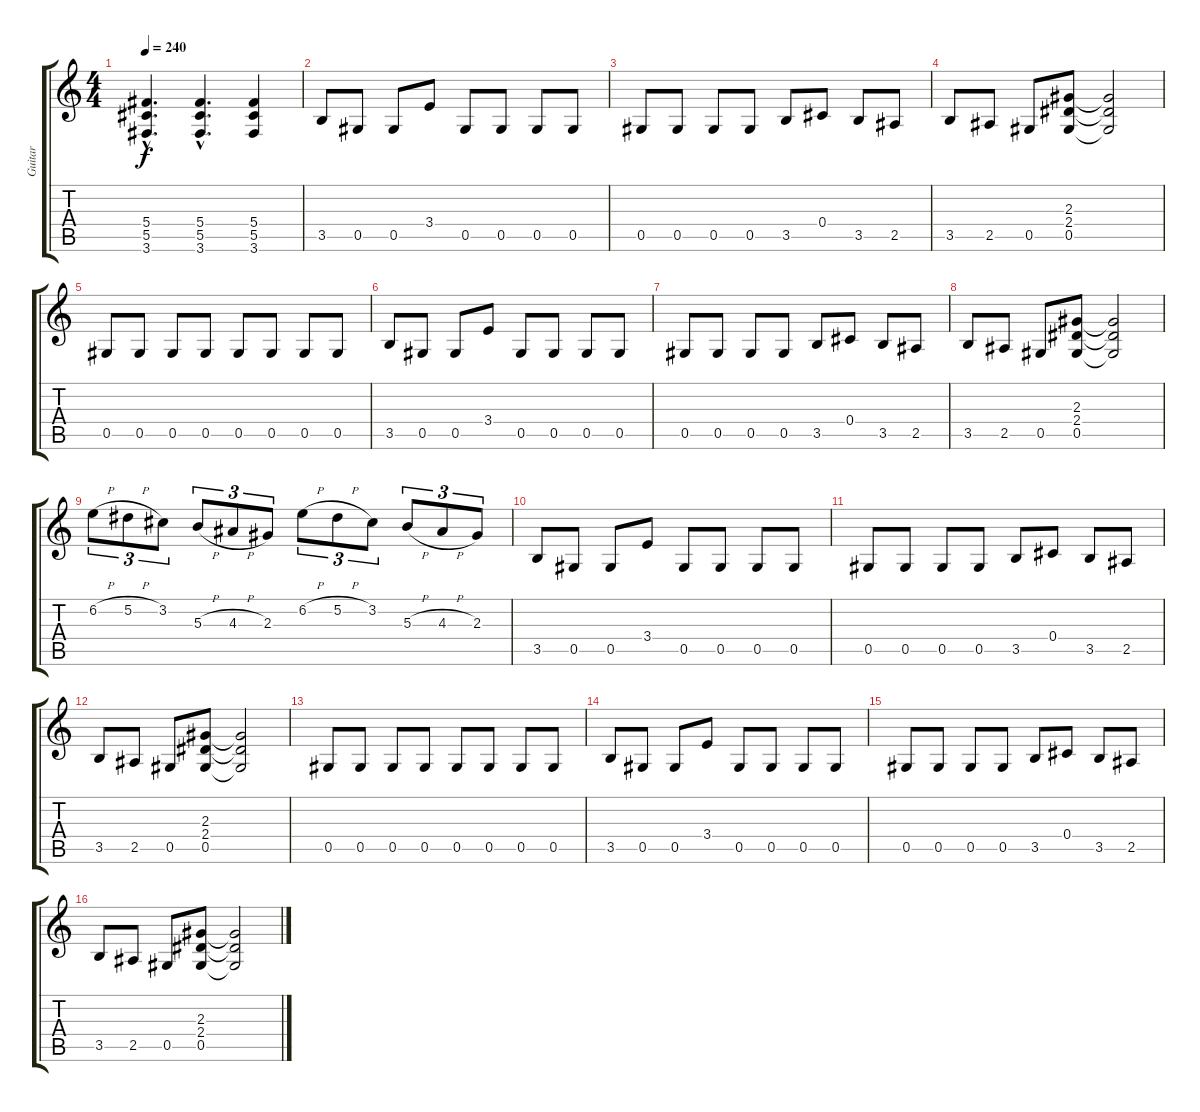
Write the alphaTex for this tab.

\track ("Guitar" "Guitar") {instrument distortionguitar}
\staff {score tabs}
\tuning (Eb4 Bb3 Gb3 Db3 Ab2 Eb2) {hide}
\ts (4 4)
\tempo 240
\clef g2
\ks c
(5.4{hac} 5.5{hac} 3.6{hac}).4{d dy f} (5.4{hac} 5.5{hac} 3.6{hac}).4{d} (5.4 5.5 3.6).4 |
3.5.8 0.5.8 0.5.8 3.4.8 0.5.8 0.5.8 0.5.8 0.5.8 |
0.5.8 0.5.8 0.5.8 0.5.8 3.5.8 0.4.8 3.5.8 2.5.8 |
3.5.8 2.5.8 0.5.8 (2.3 2.4 0.5).8 (2.3{t} 2.4{t} 0.5{t}).2 |
0.5.8 0.5.8 0.5.8 0.5.8 0.5.8 0.5.8 0.5.8 0.5.8 |
3.5.8 0.5.8 0.5.8 3.4.8 0.5.8 0.5.8 0.5.8 0.5.8 |
0.5.8 0.5.8 0.5.8 0.5.8 3.5.8 0.4.8 3.5.8 2.5.8 |
3.5.8 2.5.8 0.5.8 (2.3 2.4 0.5).8 (2.3{t} 2.4{t} 0.5{t}).2 |
6.2{h}.8{tu (3 2)} 5.2{h}.8{tu (3 2)} 3.2.8{tu (3 2)} 5.3{h}.8{tu (3 2)} 4.3{h}.8{tu (3 2)} 2.3.8{tu (3 2)} 6.2{h}.8{tu (3 2)} 5.2{h}.8{tu (3 2)} 3.2.8{tu (3 2)} 5.3{h}.8{tu (3 2)} 4.3{h}.8{tu (3 2)} 2.3.8{tu (3 2)} |
3.5.8 0.5.8 0.5.8 3.4.8 0.5.8 0.5.8 0.5.8 0.5.8 |
0.5.8 0.5.8 0.5.8 0.5.8 3.5.8 0.4.8 3.5.8 2.5.8 |
3.5.8 2.5.8 0.5.8 (2.3 2.4 0.5).8 (2.3{t} 2.4{t} 0.5{t}).2 |
0.5.8 0.5.8 0.5.8 0.5.8 0.5.8 0.5.8 0.5.8 0.5.8 |
3.5.8 0.5.8 0.5.8 3.4.8 0.5.8 0.5.8 0.5.8 0.5.8 |
0.5.8 0.5.8 0.5.8 0.5.8 3.5.8 0.4.8 3.5.8 2.5.8 |
3.5.8 2.5.8 0.5.8 (2.3 2.4 0.5).8 (2.3{t} 2.4{t} 0.5{t}).2
